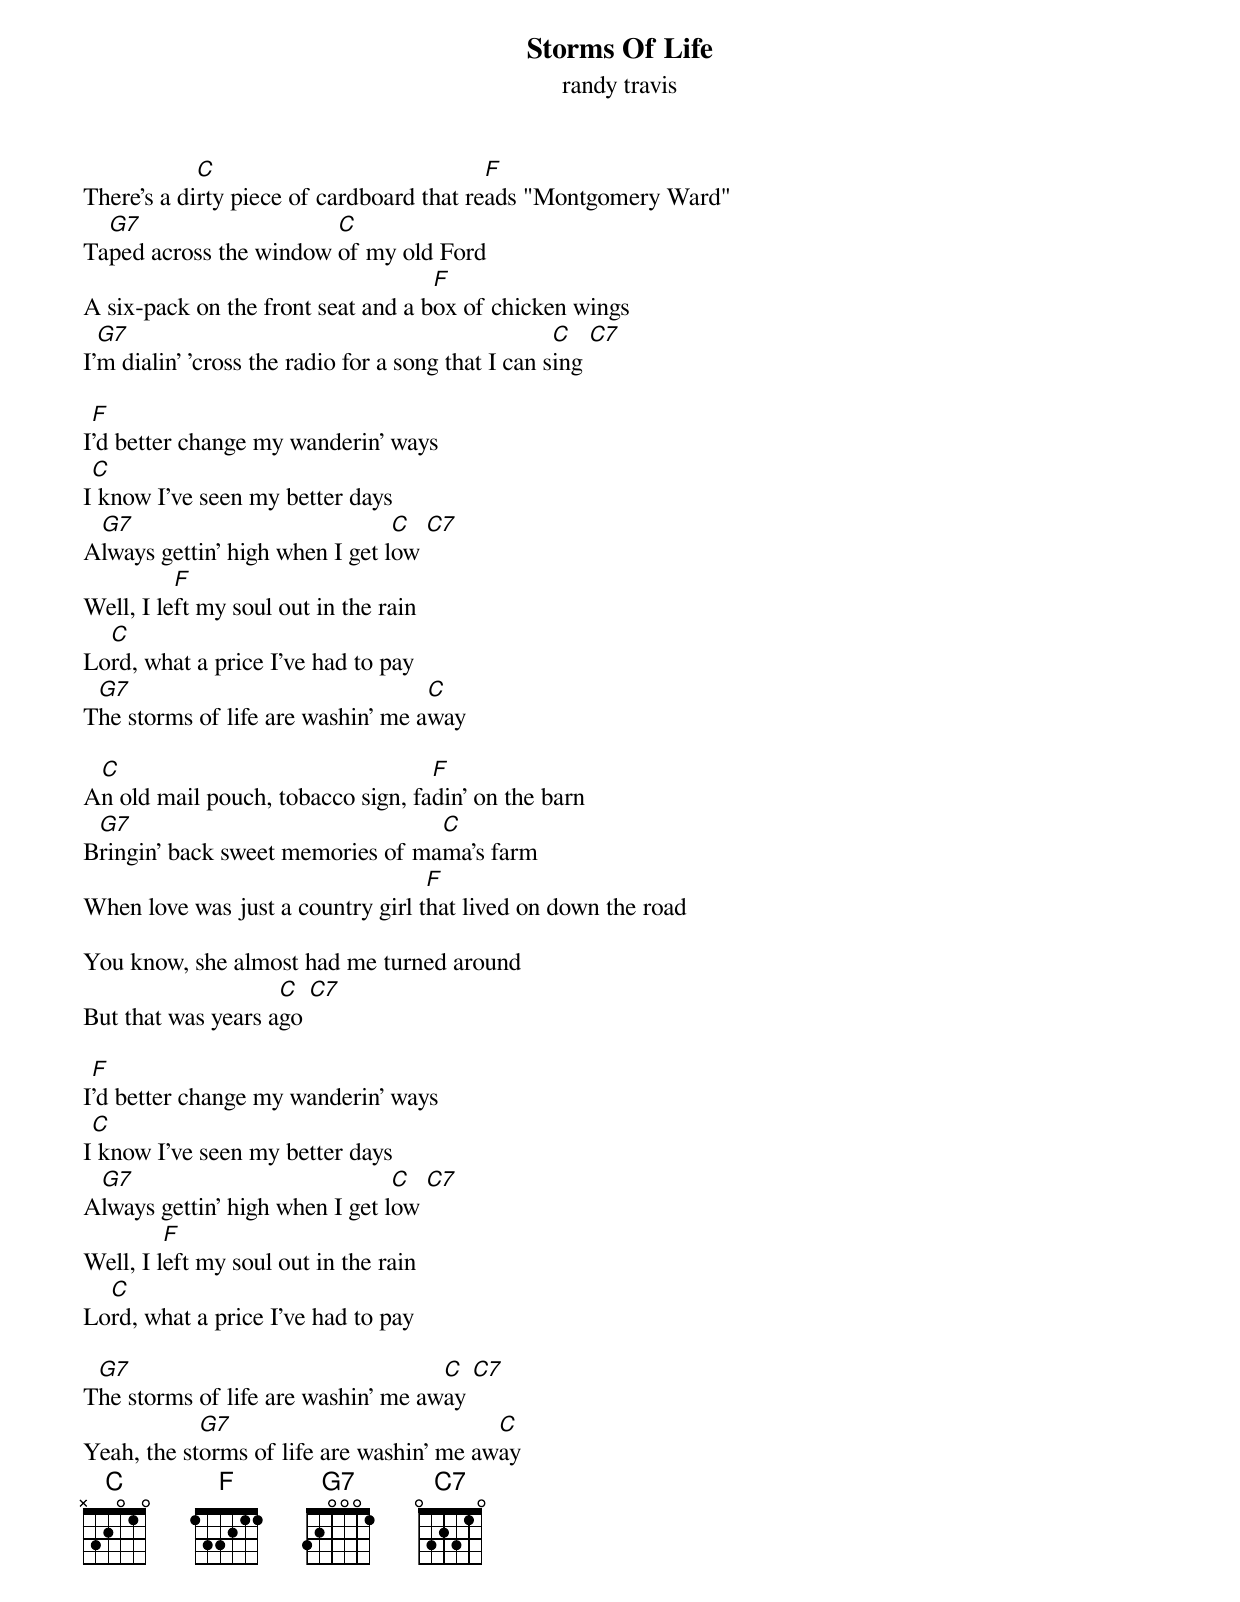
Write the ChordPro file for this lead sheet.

{title: Storms Of Life}
{subtitle: randy travis}

There's a di[C]rty piece of cardboard that re[F]ads "Montgomery Ward"
Ta[G7]ped across the window [C]of my old Ford
A six-pack on the front seat and a b[F]ox of chicken wings
I'[G7]m dialin' 'cross the radio for a song that I can s[C]ing [C7]

I[F]'d better change my wanderin' ways
I[C] know I've seen my better days
A[G7]lways gettin' high when I get l[C]ow [C7]
Well, I le[F]ft my soul out in the rain
Lo[C]rd, what a price I've had to pay
T[G7]he storms of life are washin' me a[C]way

A[C]n old mail pouch, tobacco sign, fa[F]din' on the barn
B[G7]ringin' back sweet memories of ma[C]ma's farm
When love was just a country girl t[F]hat lived on down the road

You know, she almost had me turned around
But that was years a[C]go [C7]

I[F]'d better change my wanderin' ways
I[C] know I've seen my better days
A[G7]lways gettin' high when I get l[C]ow [C7]
Well, I l[F]eft my soul out in the rain
Lo[C]rd, what a price I've had to pay

T[G7]he storms of life are washin' me aw[C]ay [C7]
Yeah, the st[G7]orms of life are washin' me aw[C]ay
